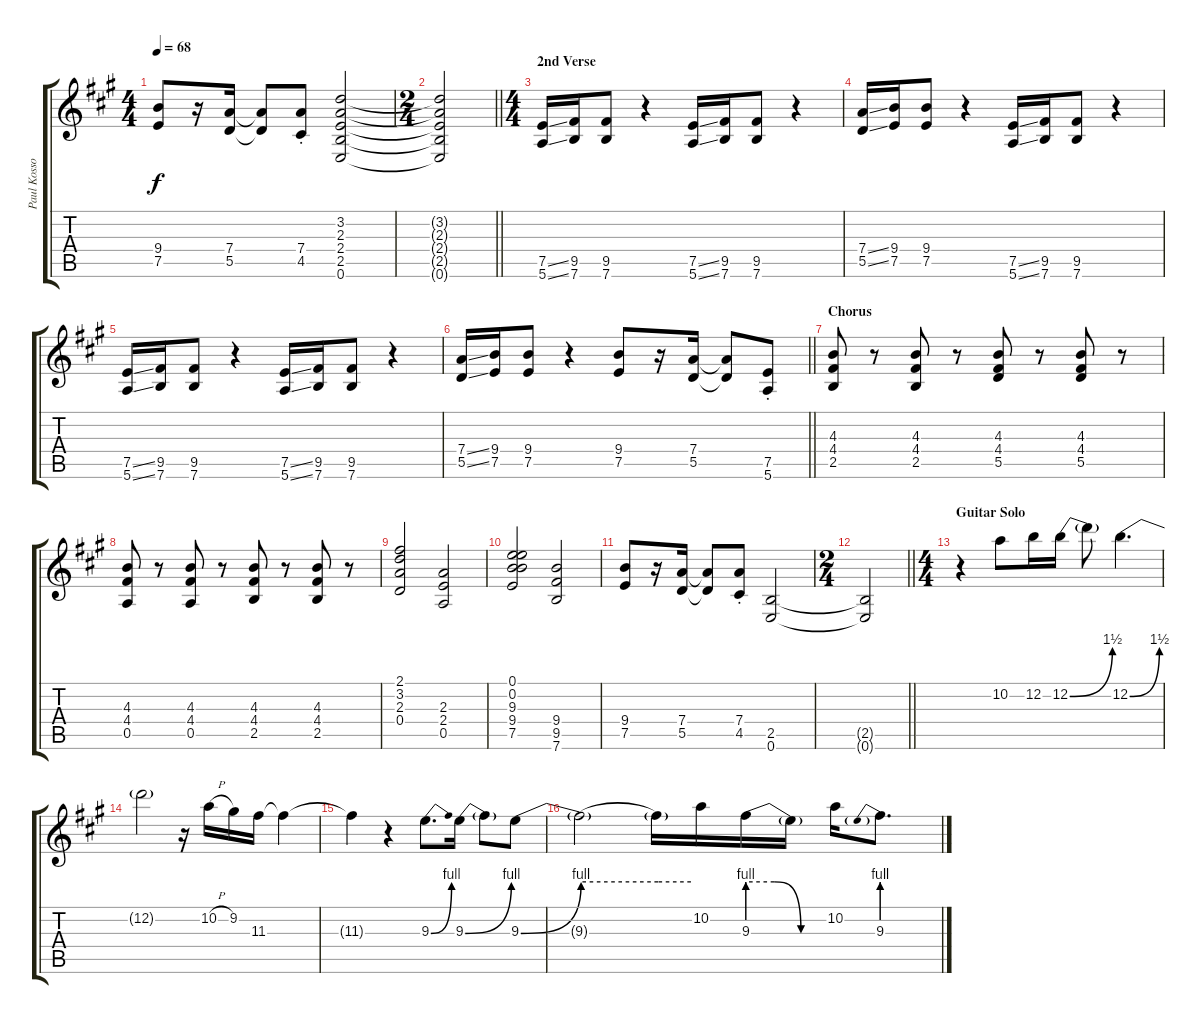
\track ("Paul Kossoff - Electric Guitar" "Paul Kosso") {instrument overdrivenguitar}
\staff {score tabs}
\tuning (E4 B3 G3 D3 A2 E2) {hide}
\ts (4 4)
\tempo 68
\clef g2
\ks a
(9.4 7.5).8{dy f} r.16 (7.4 5.5).16 (7.4{t} 5.5{t}).8 (7.4{st} 4.5{st}).8 (3.2 2.3 2.4 2.5 0.6).2 |
\ts (2 4)
\barLineRight lightlight
(3.2{t} 2.3{t} 2.4{t} 2.5{t} 0.6{t}).2 |
\ts (4 4)
\section ("" "2nd Verse")
(7.5{ss} 5.6{ss}).16 (9.5 7.6).16 (9.5 7.6).8 r.4 (7.5{ss} 5.6{ss}).16 (9.5 7.6).16 (9.5 7.6).8 r.4 |
(7.4{ss} 5.5{ss}).16 (9.4 7.5).16 (9.4 7.5).8 r.4 (7.5{ss} 5.6{ss}).16 (9.5 7.6).16 (9.5 7.6).8 r.4 |
(7.5{ss} 5.6{ss}).16 (9.5 7.6).16 (9.5 7.6).8 r.4 (7.5{ss} 5.6{ss}).16 (9.5 7.6).16 (9.5 7.6).8 r.4 |
\barLineRight lightlight
(7.4{ss} 5.5{ss}).16 (9.4 7.5).16 (9.4 7.5).8 r.4 (9.4 7.5).8 r.16 (7.4 5.5).16 (7.4{t} 5.5{t}).8 (7.5{st} 5.6{st}).8 |
\section ("" "Chorus")
(4.3 4.4 2.5).8 r.8 (4.3 4.4 2.5).8 r.8 (4.3 4.4 5.5).8 r.8 (4.3 4.4 5.5).8 r.8 |
(4.3 4.4 0.5).8 r.8 (4.3 4.4 0.5).8 r.8 (4.3 4.4 2.5).8 r.8 (4.3 4.4 2.5).8 r.8 |
(2.1 3.2 2.3 0.4).2 (2.3 2.4 0.5).2 |
(0.1 0.2 9.3 9.4 7.5).2 (9.4 9.5 7.6).2 |
(9.4 7.5).8 r.16 (7.4 5.5).16 (7.4{t} 5.5{t}).8 (7.4{st} 4.5{st}).8 (2.5 0.6).2 |
\ts (2 4)
\barLineRight lightlight
(2.5{t} 0.6{t}).2 |
\ts (4 4)
\section ("" "Guitar Solo")
r.4 10.2.8 12.2.16 12.2{be (bend 0 0 60 6)}.16 12.2{t}.8 12.2{be (bend 0 0 60 6)}.4{d} |
12.2{t}.2 r.16 10.2{h}.16 9.2.16 11.3.16 11.3{t}.4 |
11.3{t}.4 r.4 9.3{be (bend 0 0 60 4)}.8{d} 9.3{be (bend 0 0 60 4)}.16 9.3{t}.8 9.3{be (bend 0 0 60 4)}.8 |
9.3{be (hold 0 4 60 4) t}.2 9.3{be (hold 0 4 60 4) t}.16 10.2.16 9.3{be (custom 0 4 20 4 40 0 60 0)}.16 9.3{t}.16 10.2.16 9.3{be (prebend 0 4 60 4)}.8{d}
